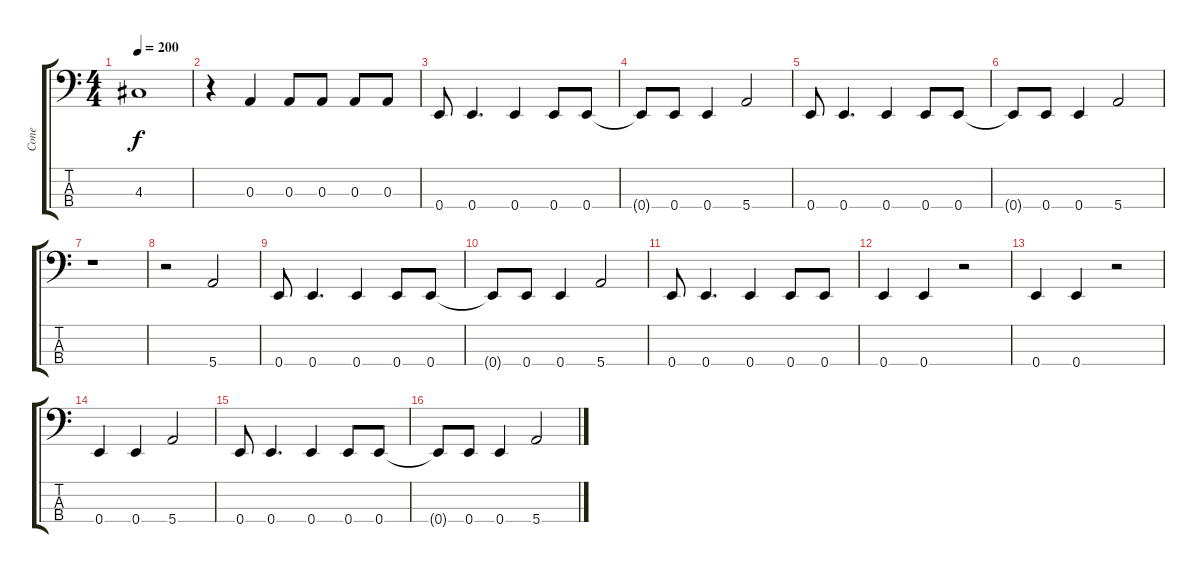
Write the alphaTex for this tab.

\track ("Cone" "Cone") {instrument electricbasspick}
\staff {score tabs}
\tuning (G2 D2 A1 E1) {hide}
\ts (4 4)
\tempo 200
\clef f4
\ks c
4.3.1{dy f} |
r.4 0.3.4 0.3.8 0.3.8 0.3.8 0.3.8 |
0.4.8 0.4.4{d} 0.4.4 0.4.8 0.4.8 |
0.4{t}.8 0.4.8 0.4.4 5.4.2 |
0.4.8 0.4.4{d} 0.4.4 0.4.8 0.4.8 |
0.4{t}.8 0.4.8 0.4.4 5.4.2 |
r.1 |
r.2 5.4.2 |
0.4.8 0.4.4{d} 0.4.4 0.4.8 0.4.8 |
0.4{t}.8 0.4.8 0.4.4 5.4.2 |
0.4.8 0.4.4{d} 0.4.4 0.4.8 0.4.8 |
0.4.4 0.4.4 r.2 |
0.4.4 0.4.4 r.2 |
0.4.4 0.4.4 5.4.2 |
0.4.8 0.4.4{d} 0.4.4 0.4.8 0.4.8 |
0.4{t}.8 0.4.8 0.4.4 5.4.2
